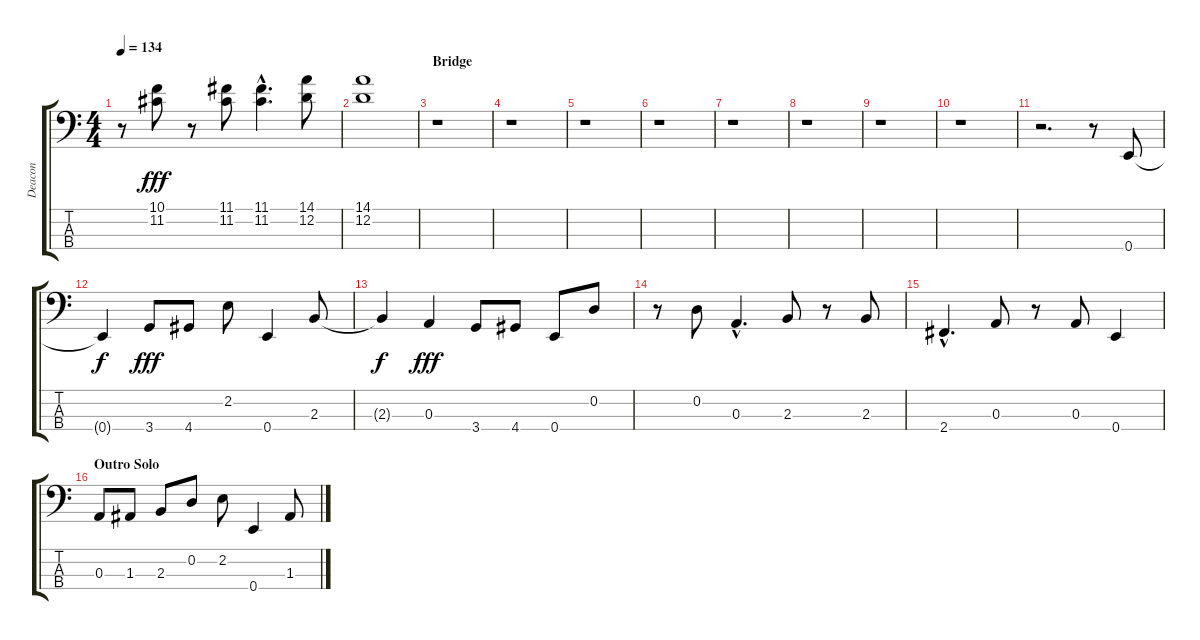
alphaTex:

\track ("Deacon" "Deacon") {instrument electricbassfinger}
\staff {score tabs}
\tuning (G2 D2 A1 E1) {hide}
\ts (4 4)
\tempo 134
\clef f4
\ks c
r.8{dy fff} (10.1 11.2).8 r.8 (11.1 11.2).8 (11.1{hac} 11.2{hac}).4{d} (14.1 12.2).8 |
(14.1 12.2).1 |
\section ("" "Bridge")
r.1 |
r.1 |
r.1 |
r.1 |
r.1 |
r.1 |
r.1 |
r.1 |
r.2{d} r.8 0.4.8 |
0.4{t}.4{dy f} 3.4.8{dy fff} 4.4.8 2.2.8 0.4.4 2.3.8 |
2.3{t}.4{dy f} 0.3.4{dy fff} 3.4.8 4.4.8 0.4.8 0.2.8 |
r.8 0.2.8 0.3{hac}.4{d} 2.3.8 r.8 2.3.8 |
2.4{hac}.4{d} 0.3.8 r.8 0.3.8 0.4.4 |
\section ("" "Outro Solo")
0.3.8 1.3.8 2.3.8 0.2.8 2.2.8 0.4.4 1.3.8
